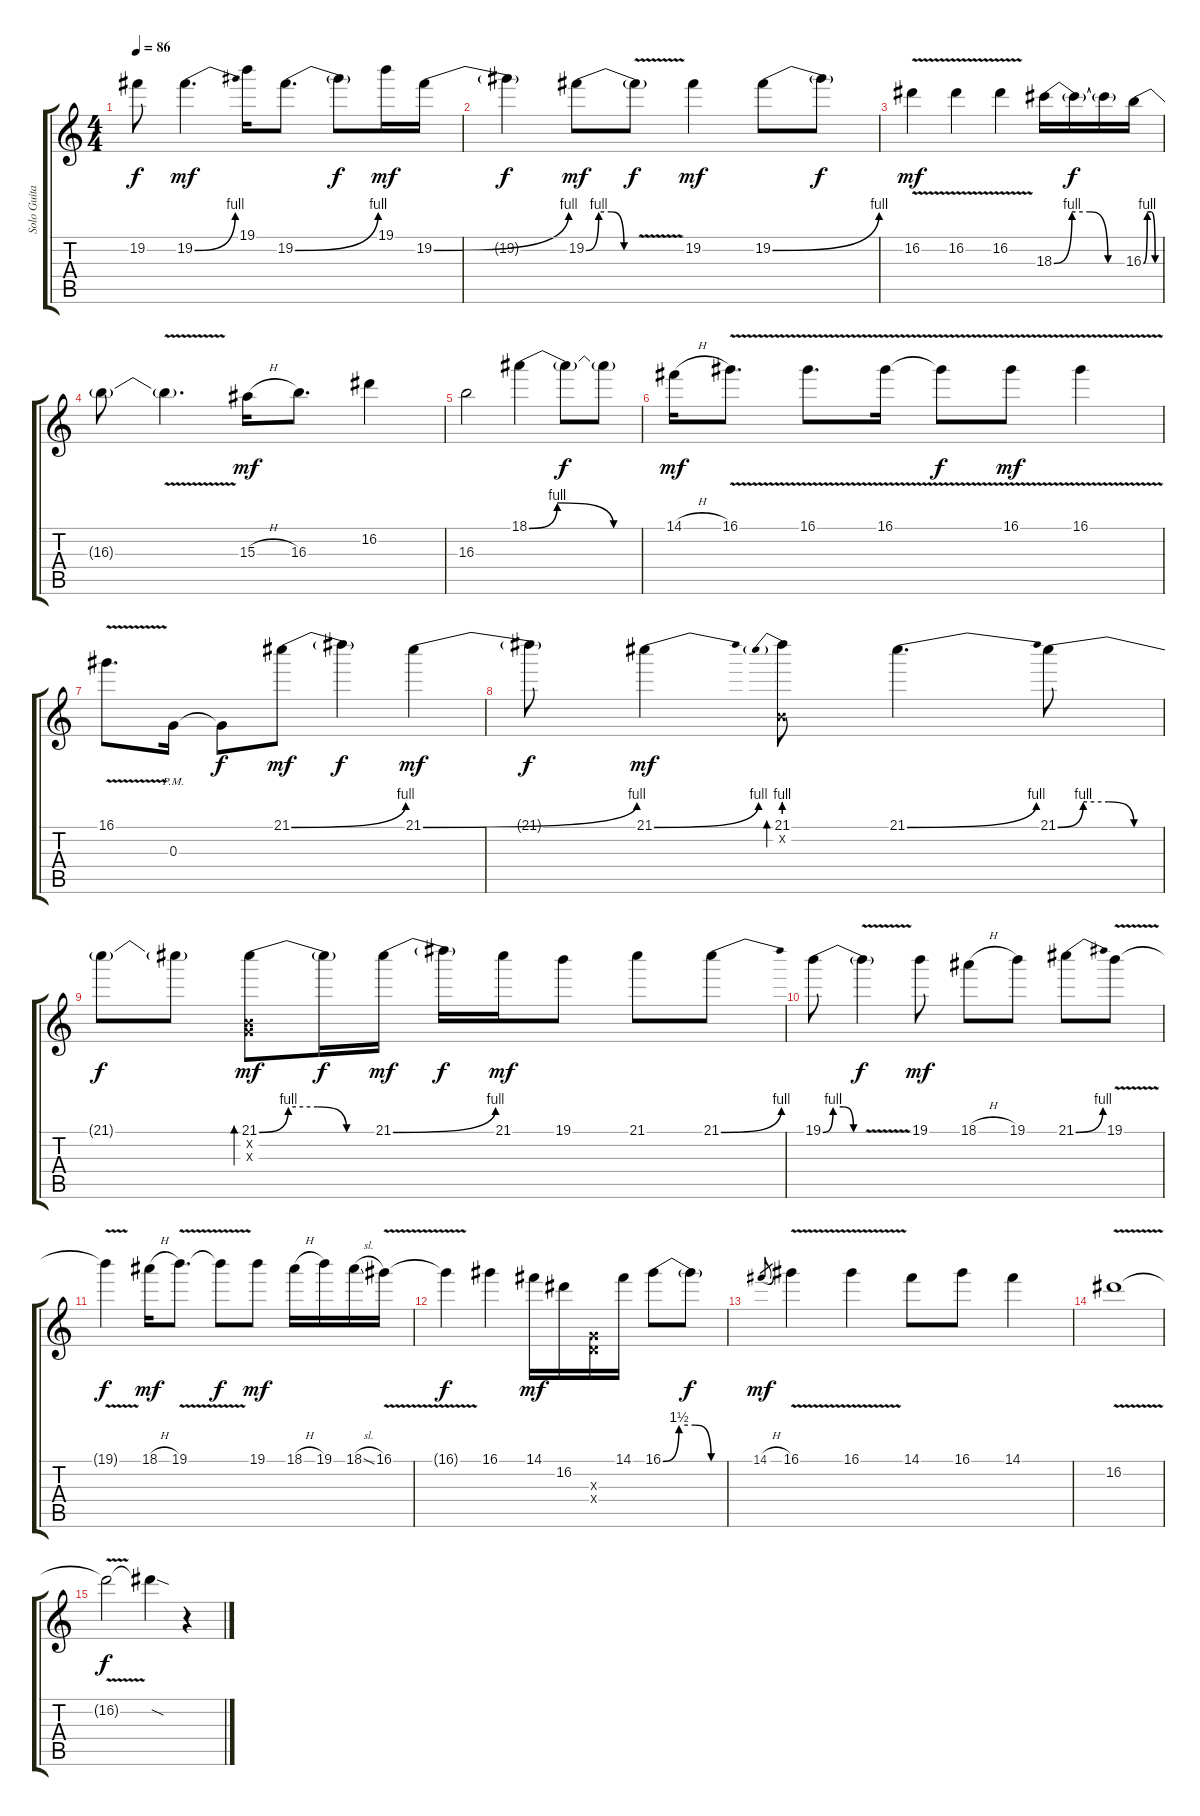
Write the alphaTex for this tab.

\track ("Solo Guitar 8 (Slight Dist.)" "Solo Guita") {instrument distortionguitar}
\staff {score tabs}
\tuning (E4 B3 G3 D3 A2 E2) {hide}
\ts (4 4)
\tempo 86
\clef g2
\ks c
19.2{t}.8{dy f} 19.2{be (bend 0 0 60 4)}.4{d dy mf} 19.1.16 19.2{be (bend 0 0 60 4)}.8{d} 19.2{t}.8{dy f} 19.1.16{dy mf} 19.2{be (bend 0 0 60 4)}.16 |
19.2{t}.4{dy f} 19.2{be (custom 0 0 15 4 30 4 45 0 60 0)}.8{dy mf} 19.2{v t}.8{dy f} 19.2.4{dy mf} 19.2{be (bend 0 0 60 4)}.8 19.2{t}.8{dy f} |
16.2{v}.4{dy mf} 16.2{v}.4 16.2{v}.4 18.3{be (custom 0 0 15 4 30 4 45 0 60 0)}.16 18.3{t}.16{dy f} 18.3{t}.16 16.3{be (custom 0 0 15 4 30 4 45 0 60 0)}.16 |
16.3{t}.8 16.3{v t}.4{d} 15.3{h}.16{dy mf} 16.3.8{d} 16.2.4 |
16.3.2 18.1{be (custom 0 0 15 4 45 0 60 0)}.4 18.1{t}.8{dy f} 18.1{t}.8 |
14.1{h}.16{dy mf} 16.1{v}.8{d} 16.1{v}.8{d} 16.1{v}.16 16.1{t}.8{dy f} 16.1{v}.8{dy mf} 16.1{v}.4 |
16.1{v}.8{d} 0.3{pm}.16 0.3{t}.8{dy f} 21.1{be (bend 0 0 60 4)}.8{dy mf} 21.1{t}.4{dy f} 21.1{be (bend 0 0 60 4)}.4{dy mf} |
21.1{t}.8{dy f} 21.1{be (bend 0 0 60 4)}.4{dy mf} (21.1{be (prebend 0 4 60 4)} 0.2{x}).8{bd 240} 21.1{be (bend 0 0 60 4)}.4{d} 21.1{be (custom 0 0 15 4 30 4 45 0 60 0)}.8 |
21.1{t}.8{dy f} 21.1{t}.8 (21.1{be (custom 0 0 15 4 30 4 45 0 60 0)} 0.2{x} 0.3{x}).8{bd 240 dy mf} 21.1{t}.16{dy f} 21.1{be (bend 0 0 60 4)}.16{dy mf} 21.1{t}.16{dy f} 21.1.16{dy mf} 19.1.8 21.1.8 21.1{be (bend 0 0 60 4)}.8 |
19.1{be (custom 0 0 15 4 30 4 45 0 60 0)}.8 19.1{v t}.4{dy f} 19.1.8{dy mf} 18.1{h}.8 19.1.8 21.1{be (bend 0 0 60 4)}.8 19.1{v}.8 |
19.1{t}.4{dy f} 18.1{h}.16{dy mf} 19.1{v}.8{d} 19.1{t}.8{dy f} 19.1.8{dy mf} 18.1{h}.16 19.1.16 18.1{sl}.16 16.1{v}.16 |
16.1{t}.4{dy f} 16.1.4 14.1.16{dy mf} 16.2.16 (0.3{x} 0.4{x}).16 14.1.16 16.1{be (custom 0 0 15 6 30 6 45 0 60 0)}.8 16.1{t}.8{dy f} |
14.1{h}.8{gr dy mf} 16.1{v}.4 16.1{v}.4 14.1.8 16.1.8 14.1.4 |
16.2{v}.1 |
16.2{t}.2{dy f} 16.2{sod t}.4 r.4
